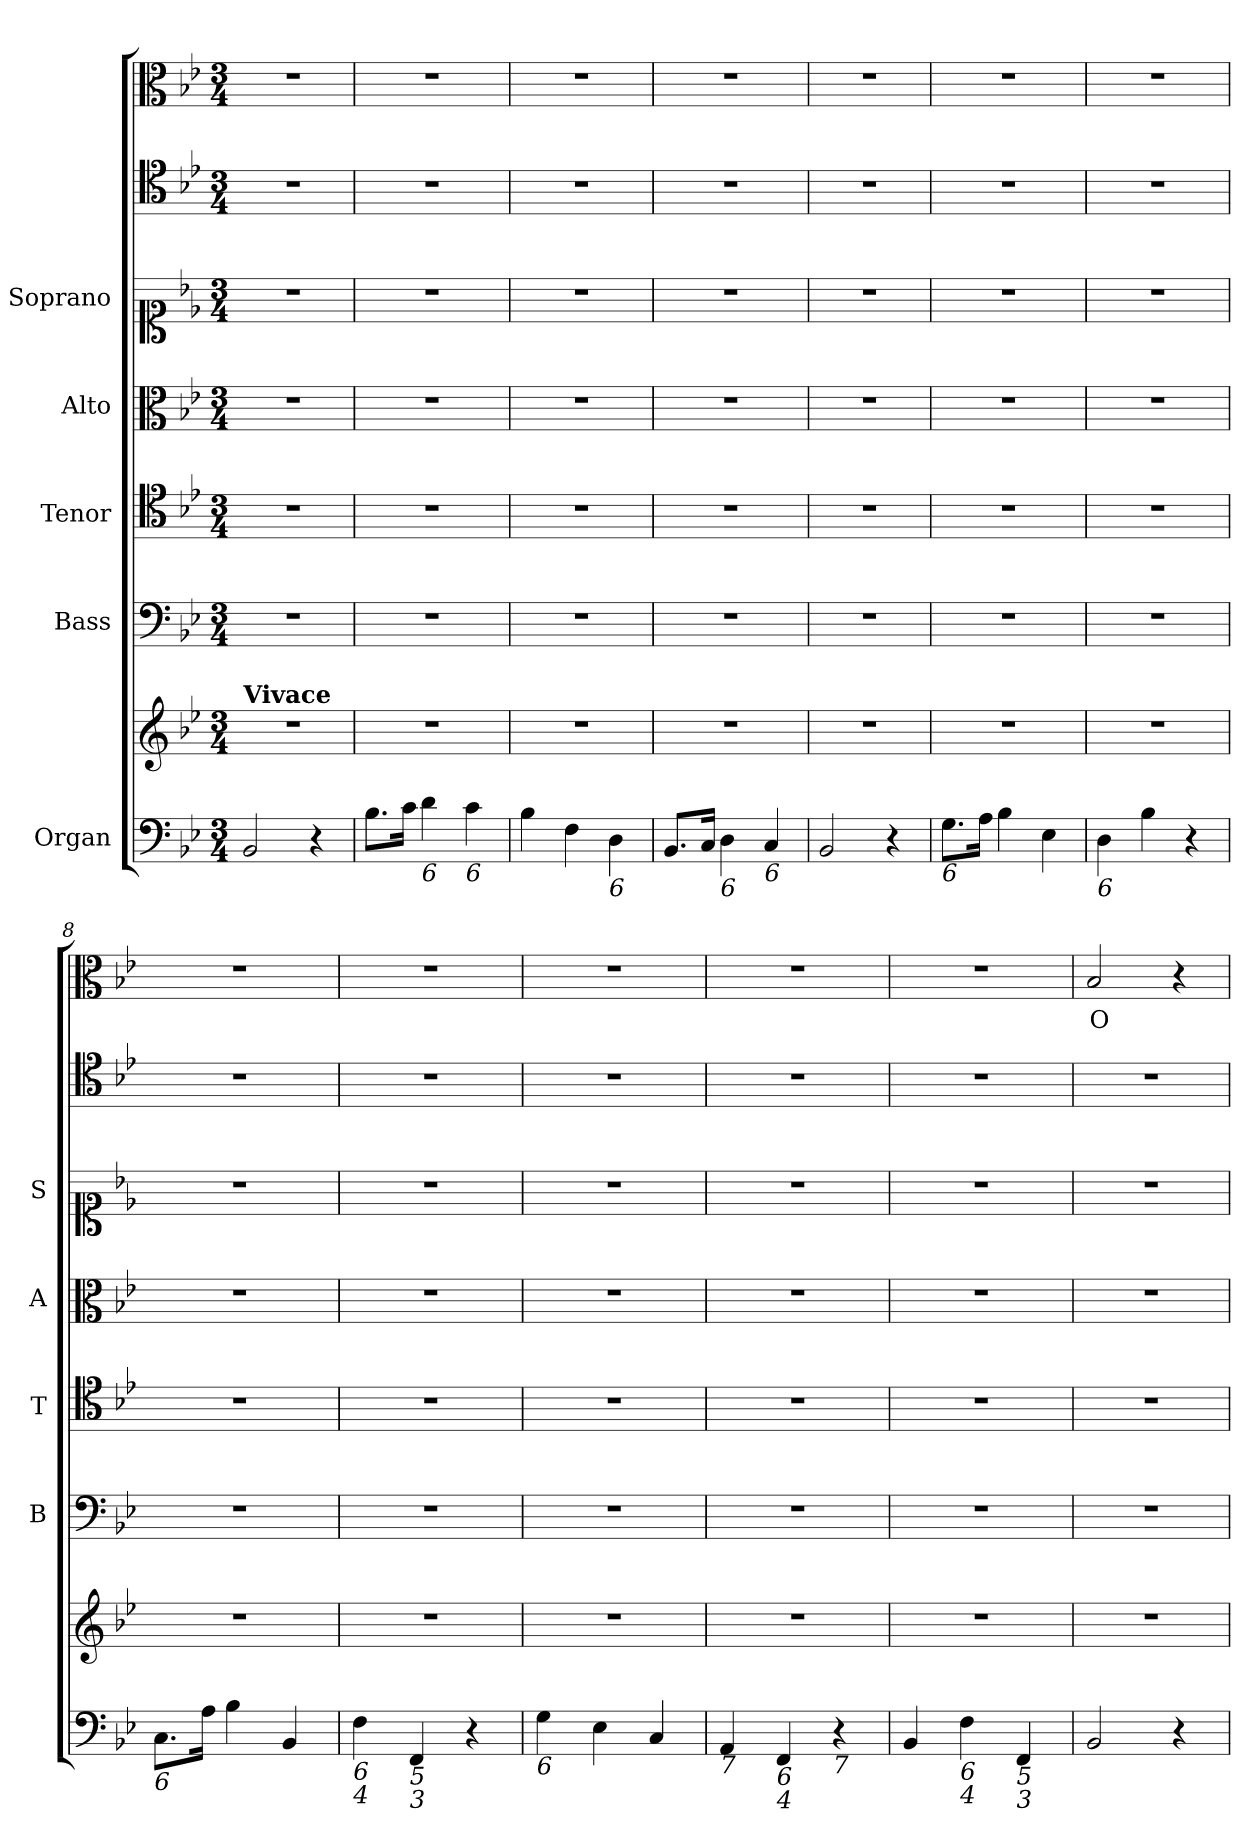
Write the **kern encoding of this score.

**kern	**kern	**kern	**kern	**kern	**kern	**kern	**kern	**text
*part7	*part7	*part6	*part5	*part4	*part3	*part2	*part1	*part1
*staff8	*staff7	*staff6	*staff5	*staff4	*staff3	*staff2	*staff1	*staff1
*I"Organ	*	*I"Bass	*I"Tenor	*I"Alto	*I"Soprano	*	*	*
*	*	*I'B	*I'T	*I'A	*I'S	*	*	*
*clefF4	*clefG2	*clefF4	*clefC4	*clefC3	*clefC1	*clefC4	*clefC3	*
*k[b-e-]	*k[b-e-]	*k[b-e-]	*k[b-e-]	*k[b-e-]	*k[b-e-]	*k[b-e-]	*k[b-e-]	*
*B-:	*B-:	*B-:	*B-:	*B-:	*B-:	*B-:	*B-:	*
*M3/4	*M3/4	*M3/4	*M3/4	*M3/4	*M3/4	*M3/4	*M3/4	*
*MM110	*MM110	*MM110	*MM110	*MM110	*MM110	*MM110	*MM110	*
=1	=1	=1	=1	=1	=1	=1	=1	=1
!	!LO:TX:a:B:t=Vivace	!	!	!	!	!	!	!
2BB-/	2.r	2.r	2.r	2.r	2.r	2.r	2.r	.
4r	.	.	.	.	.	.	.	.
=2	=2	=2	=2	=2	=2	=2	=2	=2
8.B-\L	2.r	2.r	2.r	2.r	2.r	2.r	2.r	.
16c\Jk	.	.	.	.	.	.	.	.
!LO:TX:b:i:t=6	!	!	!	!	!	!	!	!
4d\	.	.	.	.	.	.	.	.
!LO:TX:b:i:t=6	!	!	!	!	!	!	!	!
4c\	.	.	.	.	.	.	.	.
=3	=3	=3	=3	=3	=3	=3	=3	=3
4B-\	2.r	2.r	2.r	2.r	2.r	2.r	2.r	.
4F\	.	.	.	.	.	.	.	.
!LO:TX:b:i:t=6	!	!	!	!	!	!	!	!
4D\	.	.	.	.	.	.	.	.
=4	=4	=4	=4	=4	=4	=4	=4	=4
8.BB-/L	2.r	2.r	2.r	2.r	2.r	2.r	2.r	.
16C/Jk	.	.	.	.	.	.	.	.
!LO:TX:b:i:t=6	!	!	!	!	!	!	!	!
4D\	.	.	.	.	.	.	.	.
!LO:TX:b:i:t=6	!	!	!	!	!	!	!	!
4C/	.	.	.	.	.	.	.	.
=5	=5	=5	=5	=5	=5	=5	=5	=5
2BB-/	2.r	2.r	2.r	2.r	2.r	2.r	2.r	.
4r	.	.	.	.	.	.	.	.
=6	=6	=6	=6	=6	=6	=6	=6	=6
!LO:TX:b:i:t=6	!	!	!	!	!	!	!	!
8.G\L	2.r	2.r	2.r	2.r	2.r	2.r	2.r	.
16A\Jk	.	.	.	.	.	.	.	.
4B-\	.	.	.	.	.	.	.	.
4E-\	.	.	.	.	.	.	.	.
=7	=7	=7	=7	=7	=7	=7	=7	=7
!LO:TX:b:i:t=6	!	!	!	!	!	!	!	!
4D\	2.r	2.r	2.r	2.r	2.r	2.r	2.r	.
4B-\	.	.	.	.	.	.	.	.
4r	.	.	.	.	.	.	.	.
!!LO:LB:g=z
=8	=8	=8	=8	=8	=8	=8	=8	=8
!LO:TX:b:i:t=6	!	!	!	!	!	!	!	!
8.C\L	2.r	2.r	2.r	2.r	2.r	2.r	2.r	.
16A\Jk	.	.	.	.	.	.	.	.
4B-\	.	.	.	.	.	.	.	.
4BB-/	.	.	.	.	.	.	.	.
=9	=9	=9	=9	=9	=9	=9	=9	=9
!LO:TX:b:i:t=6\n4	!	!	!	!	!	!	!	!
4F\	2.r	2.r	2.r	2.r	2.r	2.r	2.r	.
!LO:TX:b:i:t=5\n3	!	!	!	!	!	!	!	!
4FF/	.	.	.	.	.	.	.	.
4r	.	.	.	.	.	.	.	.
=10	=10	=10	=10	=10	=10	=10	=10	=10
!LO:TX:b:i:t=6	!	!	!	!	!	!	!	!
4G\	2.r	2.r	2.r	2.r	2.r	2.r	2.r	.
4E-\	.	.	.	.	.	.	.	.
4C/	.	.	.	.	.	.	.	.
=11	=11	=11	=11	=11	=11	=11	=11	=11
!LO:TX:b:i:t=7	!	!	!	!	!	!	!	!
4AA/	2.r	2.r	2.r	2.r	2.r	2.r	2.r	.
!LO:TX:b:i:t=6\n4	!	!	!	!	!	!	!	!
4FF/	.	.	.	.	.	.	.	.
!LO:TX:b:i:t=7	!	!	!	!	!	!	!	!
4r	.	.	.	.	.	.	.	.
=12	=12	=12	=12	=12	=12	=12	=12	=12
4BB-/	2.r	2.r	2.r	2.r	2.r	2.r	2.r	.
!LO:TX:b:i:t=6\n4	!	!	!	!	!	!	!	!
4F\	.	.	.	.	.	.	.	.
!LO:TX:b:i:t=5\n3	!	!	!	!	!	!	!	!
4FF/	.	.	.	.	.	.	.	.
=13	=13	=13	=13	=13	=13	=13	=13	=13
!	!	!	!	!	!	!	!	!LO:LY:b
2BB-/	2.r	2.r	2.r	2.r	2.r	2.r	2B-/	O
4r	.	.	.	.	.	.	4r	.
=	=	=	=	=	=	=	=	=
*-	*-	*-	*-	*-	*-	*-	*-	*-
